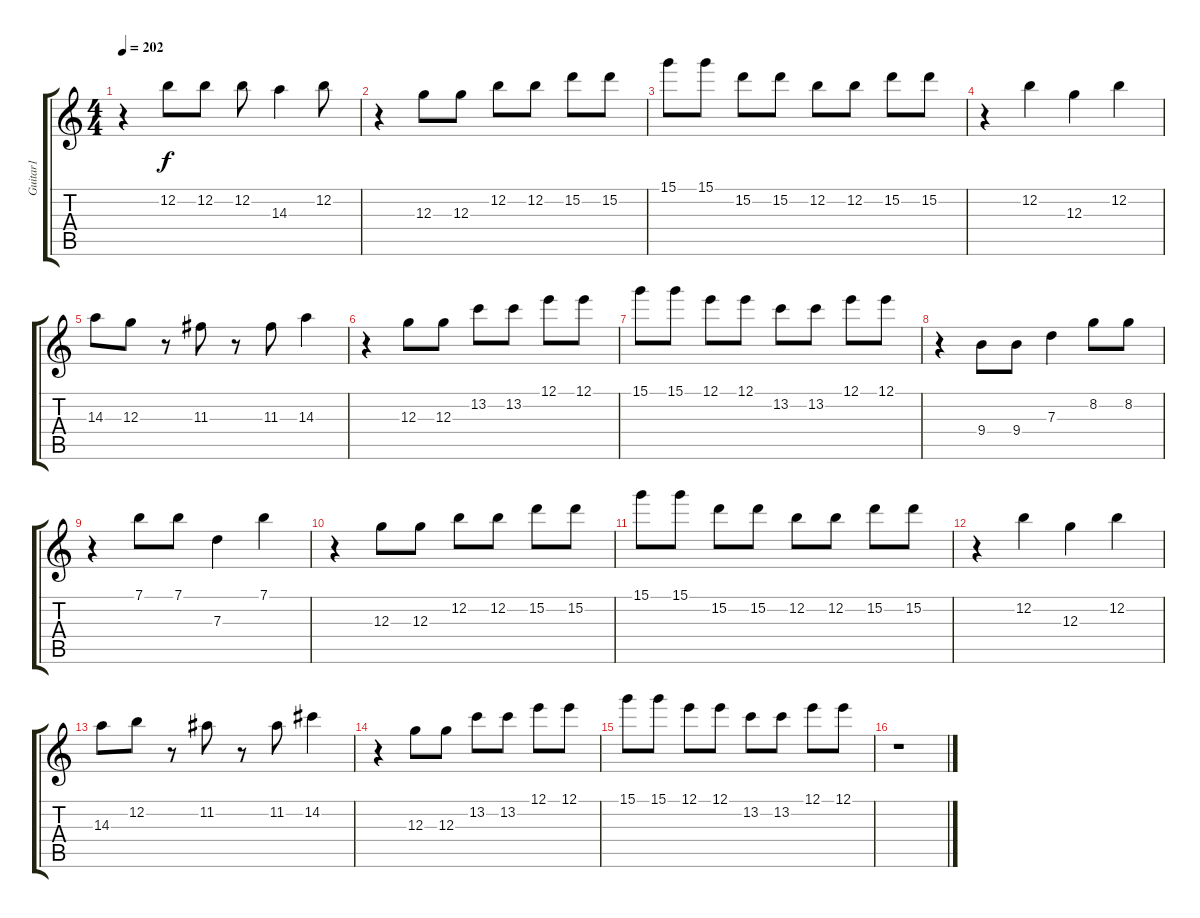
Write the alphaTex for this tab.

\track ("Guitar1" "Guitar1") {instrument distortionguitar}
\staff {score tabs}
\tuning (E4 B3 G3 D3 A2 E2) {hide}
\ts (4 4)
\tempo 202
\clef g2
\ks c
r.4{dy f} 12.2.8 12.2.8 12.2.8 14.3.4 12.2.8 |
r.4 12.3.8 12.3.8 12.2.8 12.2.8 15.2.8 15.2.8 |
15.1.8 15.1.8 15.2.8 15.2.8 12.2.8 12.2.8 15.2.8 15.2.8 |
r.4 12.2.4 12.3.4 12.2.4 |
14.3.8 12.3.8 r.8 11.3.8 r.8 11.3.8 14.3.4 |
r.4 12.3.8 12.3.8 13.2.8 13.2.8 12.1.8 12.1.8 |
15.1.8 15.1.8 12.1.8 12.1.8 13.2.8 13.2.8 12.1.8 12.1.8 |
r.4 9.4.8 9.4.8 7.3.4 8.2.8 8.2.8 |
r.4 7.1.8 7.1.8 7.3.4 7.1.4 |
r.4 12.3.8 12.3.8 12.2.8 12.2.8 15.2.8 15.2.8 |
15.1.8 15.1.8 15.2.8 15.2.8 12.2.8 12.2.8 15.2.8 15.2.8 |
r.4 12.2.4 12.3.4 12.2.4 |
14.3.8 12.2.8 r.8 11.2.8 r.8 11.2.8 14.2.4 |
r.4 12.3.8 12.3.8 13.2.8 13.2.8 12.1.8 12.1.8 |
15.1.8 15.1.8 12.1.8 12.1.8 13.2.8 13.2.8 12.1.8 12.1.8 |
r.1
